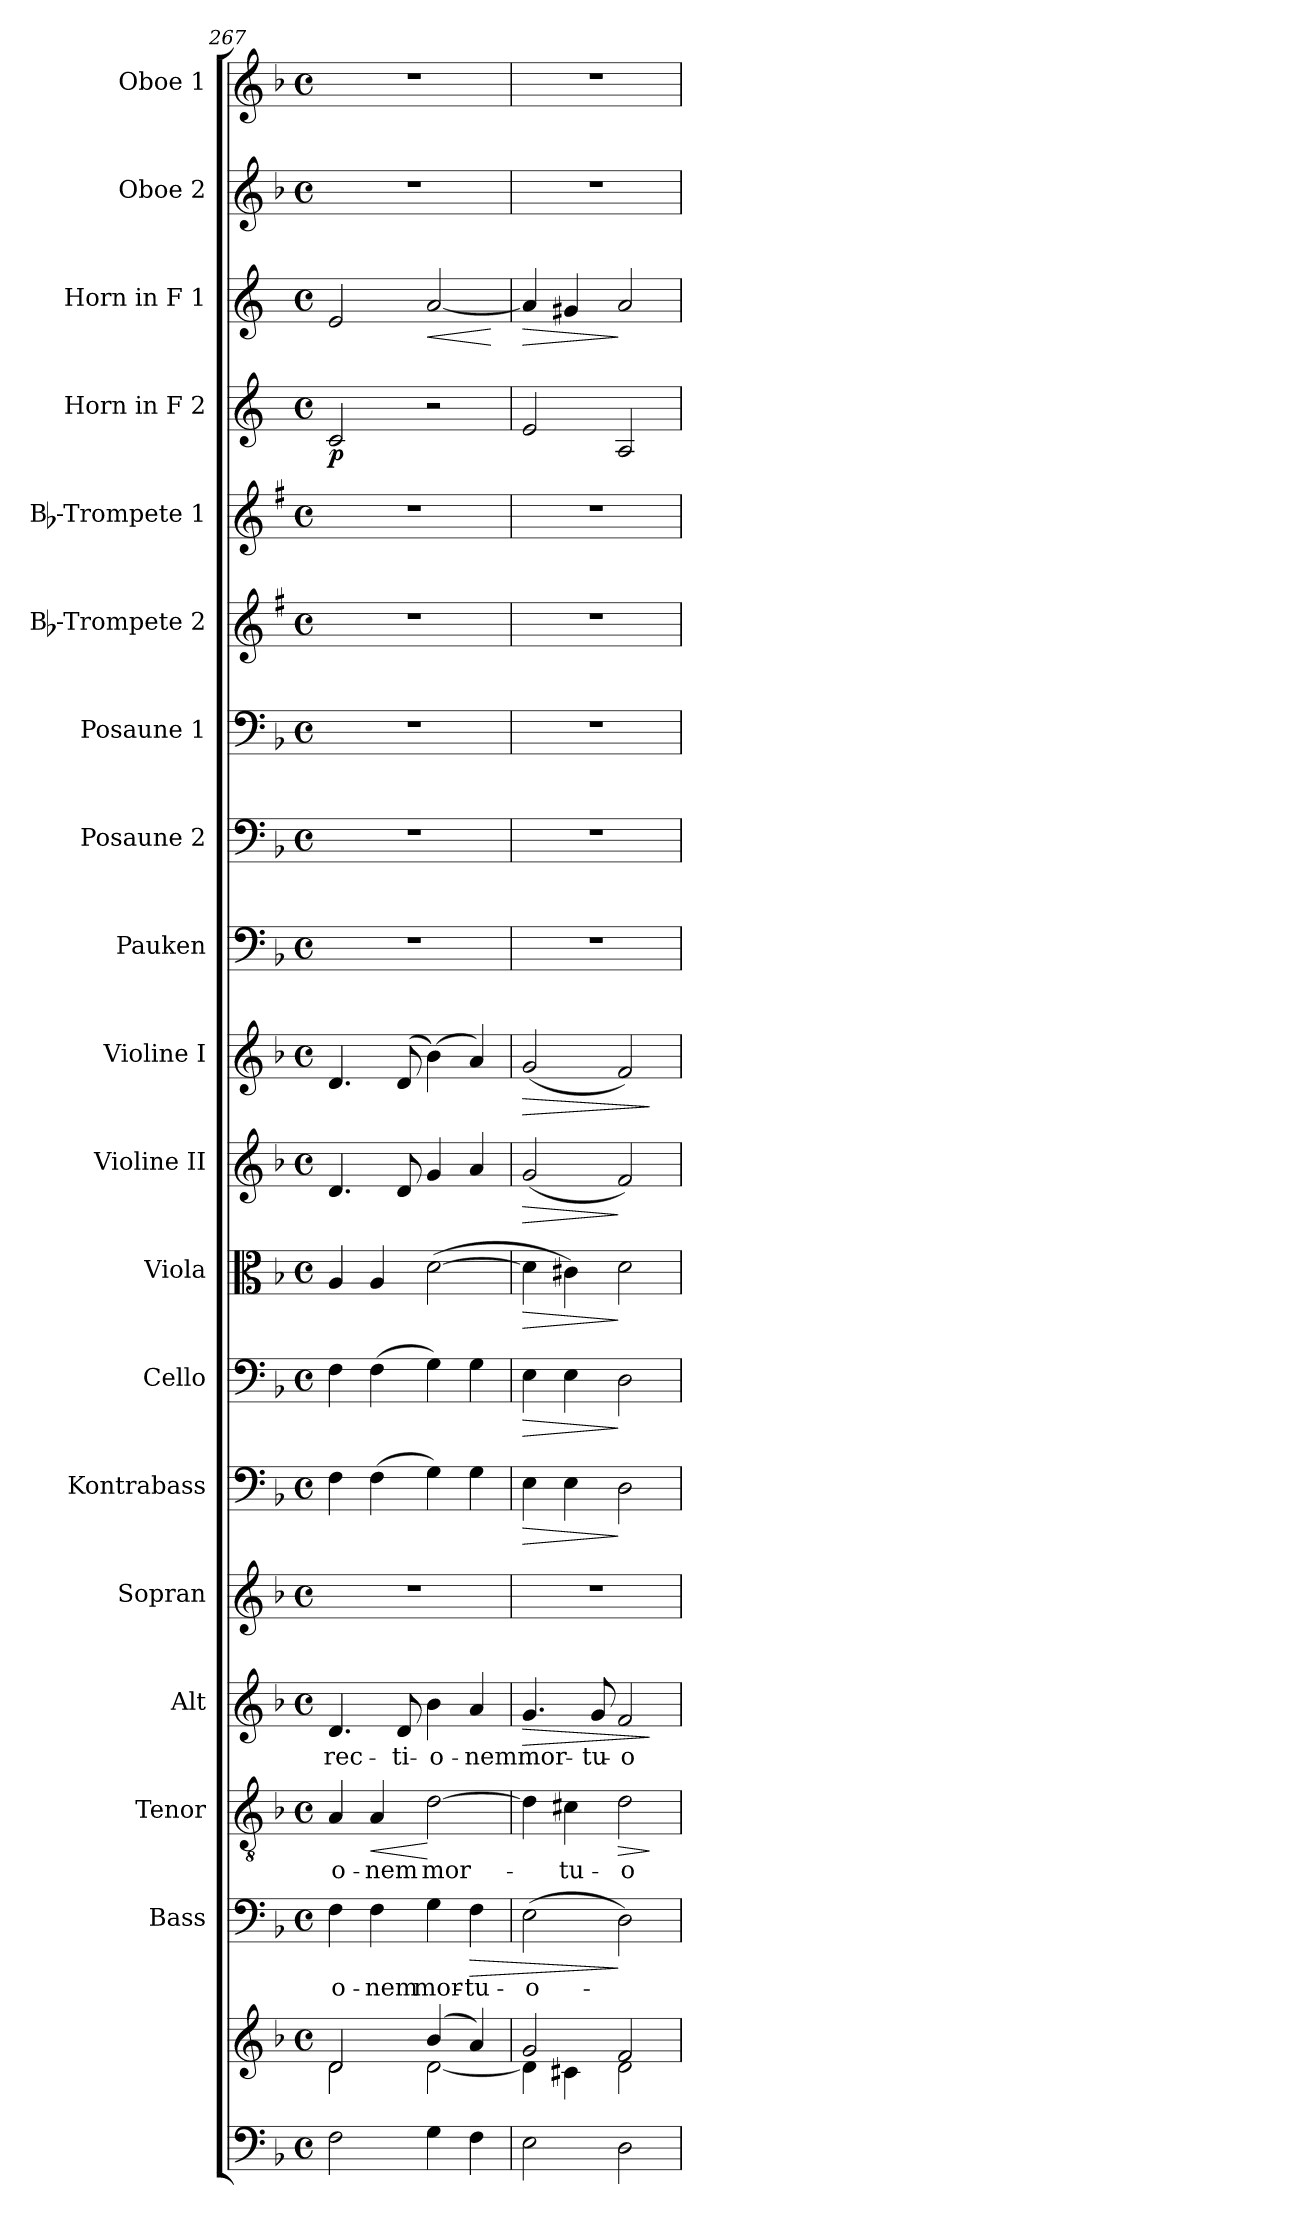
**kern	**kern	**kern	**text	**dynam	**kern	**text	**dynam	**kern	**text	**dynam	**kern	**kern	**dynam	**kern	**dynam	**kern	**dynam	**kern	**dynam	**kern	**dynam	**kern	**kern	**kern	**kern	**kern	**kern	**dynam	**kern	**dynam	**kern	**kern
*part19	*part19	*part18	*part18	*part18	*part17	*part17	*part17	*part16	*part16	*part16	*part15	*part14	*part14	*part13	*part13	*part12	*part12	*part11	*part11	*part10	*part10	*part9	*part8	*part7	*part6	*part5	*part4	*part4	*part3	*part3	*part2	*part1
*staff20	*staff19	*staff18	*staff18	*staff18	*staff17	*staff17	*staff17	*staff16	*staff16	*staff16	*staff15	*staff14	*staff14	*staff13	*staff13	*staff12	*staff12	*staff11	*staff11	*staff10	*staff10	*staff9	*staff8	*staff7	*staff6	*staff5	*staff4	*staff4	*staff3	*staff3	*staff2	*staff1
*	*	*I"Bass	*	*	*I"Tenor	*	*	*I"Alt	*	*	*I"Sopran	*I"Kontrabass	*	*I"Cello	*	*I"Viola	*	*I"Violine II	*	*I"Violine I	*	*I"Pauken	*I"Posaune 2	*I"Posaune 1	*I"Bb-Trompete 2	*I"Bb-Trompete 1	*I"Horn in F 2	*	*I"Horn in F 1	*	*I"Oboe 2	*I"Oboe 1
*	*	*I'B.	*	*	*I'T.	*	*	*I'A.	*	*	*I'S.	*I'Kb.	*	*	*	*I'Vla.	*	*I'Vl. II	*	*I'Vl. I	*	*I'Pk.	*I'Pos. 2	*I'Pos. 1	*I'Bb Trp. 2	*I'Bb Trp. 1	*	*	*	*	*I'Ob. 2	*I'Ob. 1
*clefF4	*clefG2	*clefF4	*	*	*clefGv2	*	*	*clefG2	*	*	*clefG2	*clefF4	*	*clefF4	*	*clefC3	*	*clefG2	*	*clefG2	*	*clefF4	*clefF4	*clefF4	*clefG2	*clefG2	*clefG2	*	*clefG2	*	*clefG2	*clefG2
*	*	*	*	*	*	*	*	*	*	*	*	*ITrd7c12	*	*	*	*	*	*	*	*	*	*	*	*	*ITrd1c2	*ITrd1c2	*ITrd4c7	*	*ITrd4c7	*	*	*
*k[b-]	*k[b-]	*k[b-]	*	*	*k[b-]	*	*	*k[b-]	*	*	*k[b-]	*k[b-]	*	*k[b-]	*	*k[b-]	*	*k[b-]	*	*k[b-]	*	*k[b-]	*k[b-]	*k[b-]	*k[b-]	*k[b-]	*k[b-]	*	*k[b-]	*	*k[b-]	*k[b-]
*F:	*F:	*F:	*	*	*F:	*	*	*F:	*	*	*F:	*F:	*	*F:	*	*F:	*	*F:	*	*F:	*	*F:	*F:	*F:	*F:	*F:	*F:	*	*F:	*	*F:	*F:
*M4/4	*M4/4	*M4/4	*	*	*M4/4	*	*	*M4/4	*	*	*M4/4	*M4/4	*	*M4/4	*	*M4/4	*	*M4/4	*	*M4/4	*	*M4/4	*M4/4	*M4/4	*M4/4	*M4/4	*M4/4	*	*M4/4	*	*M4/4	*M4/4
*met(c)	*met(c)	*met(c)	*	*	*met(c)	*	*	*met(c)	*	*	*met(c)	*met(c)	*	*met(c)	*	*met(c)	*	*met(c)	*	*met(c)	*	*met(c)	*met(c)	*met(c)	*met(c)	*met(c)	*met(c)	*	*met(c)	*	*met(c)	*met(c)
=267	=267	=267	=267	=267	=267	=267	=267	=267	=267	=267	=267	=267	=267	=267	=267	=267	=267	=267	=267	=267	=267	=267	=267	=267	=267	=267	=267	=267	=267	=267	=267	=267
*	*^	*	*	*	*	*	*	*	*	*	*	*	*	*	*	*	*	*	*	*	*	*	*	*	*	*	*	*	*	*	*	*
!	!	!	!	!LO:LY:b	!	!	!LO:LY:b	!	!	!LO:LY:b	!	!	!	!	!	!	!	!	!	!	!	!	!	!	!	!	!	!	!LO:DY:b	!	!	!	!
2F\	2d/	2d\	4F\	-o-	.	4A/	-o-	.	4.d/	-rec-	.	1r	4FF\	.	4F\	.	4A/	.	4.d/	.	4.d/	.	1r	1r	1r	1r	1r	2F/	p	2A/	.	1r	1r
!	!	!	!	!LO:LY:b	!	!	!LO:LY:b	!LO:HP:b	!	!	!	!	!	!	!	!	!	!	!	!	!	!	!	!	!	!	!	!	!	!	!	!	!
.	.	.	4F\	-nem	.	4A/	-nem	<	.	.	.	.	(>4FF\	.	(>4F\	.	4A/	.	.	.	.	.	.	.	.	.	.	.	.	.	.	.	.
!	!	!	!	!	!	!	!	!	!	!LO:LY:b	!	!	!	!	!	!	!	!	!	!	!	!	!	!	!	!	!	!	!	!	!	!	!
.	.	.	.	.	.	.	.	.	8d/	-ti-	.	.	.	.	.	.	.	.	8d/	.	(<8d/	.	.	.	.	.	.	.	.	.	.	.	.
!	!	!	!	!LO:LY:b	!	!	!LO:LY:b	!	!	!LO:LY:b	!	!	!	!	!	!	!	!	!	!	!	!	!	!	!	!	!	!	!	!	!LO:HP:b	!	!
4G\	(4b-/	[<2d\	4G\	mor-	.	[2d\	mor-	[	4b-\	-o-	.	.	4GG\)	.	4G\)	.	(>[2d\	.	4g/	.	(>4b-\)	.	.	.	.	.	.	2r	.	[2d/	<	.	.
!	!	!	!	!LO:LY:b	!LO:HP:b	!	!	!	!	!LO:LY:b	!	!	!	!	!	!	!	!	!	!	!	!	!	!	!	!	!	!	!	!	!	!	!
4F\	4a/)	.	4F\	-tu-	>	.	.	.	4a/	-nem	.	.	4GG\	.	4G\	.	.	.	4a/	.	4a/)	.	.	.	.	.	.	.	.	.	.	.	.
*	*v	*v	*	*	*	*	*	*	*	*	*	*	*	*	*	*	*	*	*	*	*	*	*	*	*	*	*	*	*	*	*	*	*
.	.	.	.	.	.	.	.	.	.	.	.	.	.	.	.	.	.	.	.	.	.	.	.	.	.	.	.	.	.	[	.	.
=268	=268	=268	=268	=268	=268	=268	=268	=268	=268	=268	=268	=268	=268	=268	=268	=268	=268	=268	=268	=268	=268	=268	=268	=268	=268	=268	=268	=268	=268	=268	=268	=268
*	*^	*	*	*	*	*	*	*	*	*	*	*	*	*	*	*	*	*	*	*	*	*	*	*	*	*	*	*	*	*	*	*
!	!	!	!	!LO:LY:b	!	!	!	!	!	!LO:LY:b	!LO:HP:b	!	!	!LO:HP:b	!	!LO:HP:b	!	!LO:HP:b	!	!LO:HP:b	!	!LO:HP:b	!	!	!	!	!	!	!	!	!LO:HP:b	!	!
2E\	2g/	4d\]	(>2E\	-o-	.	4d\]	.	.	4.g/	mor-	>	1r	4EE\	>	4E\	>	4d\]	>	(<2g/	>	(<2g/	>	1r	1r	1r	1r	1r	2A/	.	4d/]	>	1r	1r
!	!	!	!	!	!	!	!LO:LY:b	!	!	!	!	!	!	!	!	!	!	!	!	!	!	!	!	!	!	!	!	!	!	!	!	!	!
.	.	4c#X\	.	.	.	4c#X\	-tu-	.	.	.	.	.	4EE\	.	4E\	.	4c#X\)	.	.	.	.	.	.	.	.	.	.	.	.	4c#X/	.	.	.
!	!	!	!	!	!	!	!	!	!	!LO:LY:b	!	!	!	!	!	!	!	!	!	!	!	!	!	!	!	!	!	!	!	!	!	!	!
.	.	.	.	.	.	.	.	.	8g/	-tu-	.	.	.	.	.	.	.	.	.	.	.	.	.	.	.	.	.	.	.	.	.	.	.
!	!	!	!	!	!	!	!LO:LY:b	!LO:HP:b	!	!LO:LY:b	!	!	!	!	!	!	!	!	!	!	!	!	!	!	!	!	!	!	!	!	!	!	!
2D\	2f/	2d\	2D\)	.	]	2d\	-o-	>	2f/	-o-	.	.	2DD\	]	2D\	]	2d\	]	2f/)	]	2f/)	.	.	.	.	.	.	2D/	.	2d/	]	.	.
*	*v	*v	*	*	*	*	*	*	*	*	*	*	*	*	*	*	*	*	*	*	*	*	*	*	*	*	*	*	*	*	*	*	*
.	.	.	.	.	.	.	]	.	.	]	.	.	.	.	.	.	.	.	.	.	]	.	.	.	.	.	.	.	.	.	.	.
=	=	=	=	=	=	=	=	=	=	=	=	=	=	=	=	=	=	=	=	=	=	=	=	=	=	=	=	=	=	=	=	=
*-	*-	*-	*-	*-	*-	*-	*-	*-	*-	*-	*-	*-	*-	*-	*-	*-	*-	*-	*-	*-	*-	*-	*-	*-	*-	*-	*-	*-	*-	*-	*-	*-
